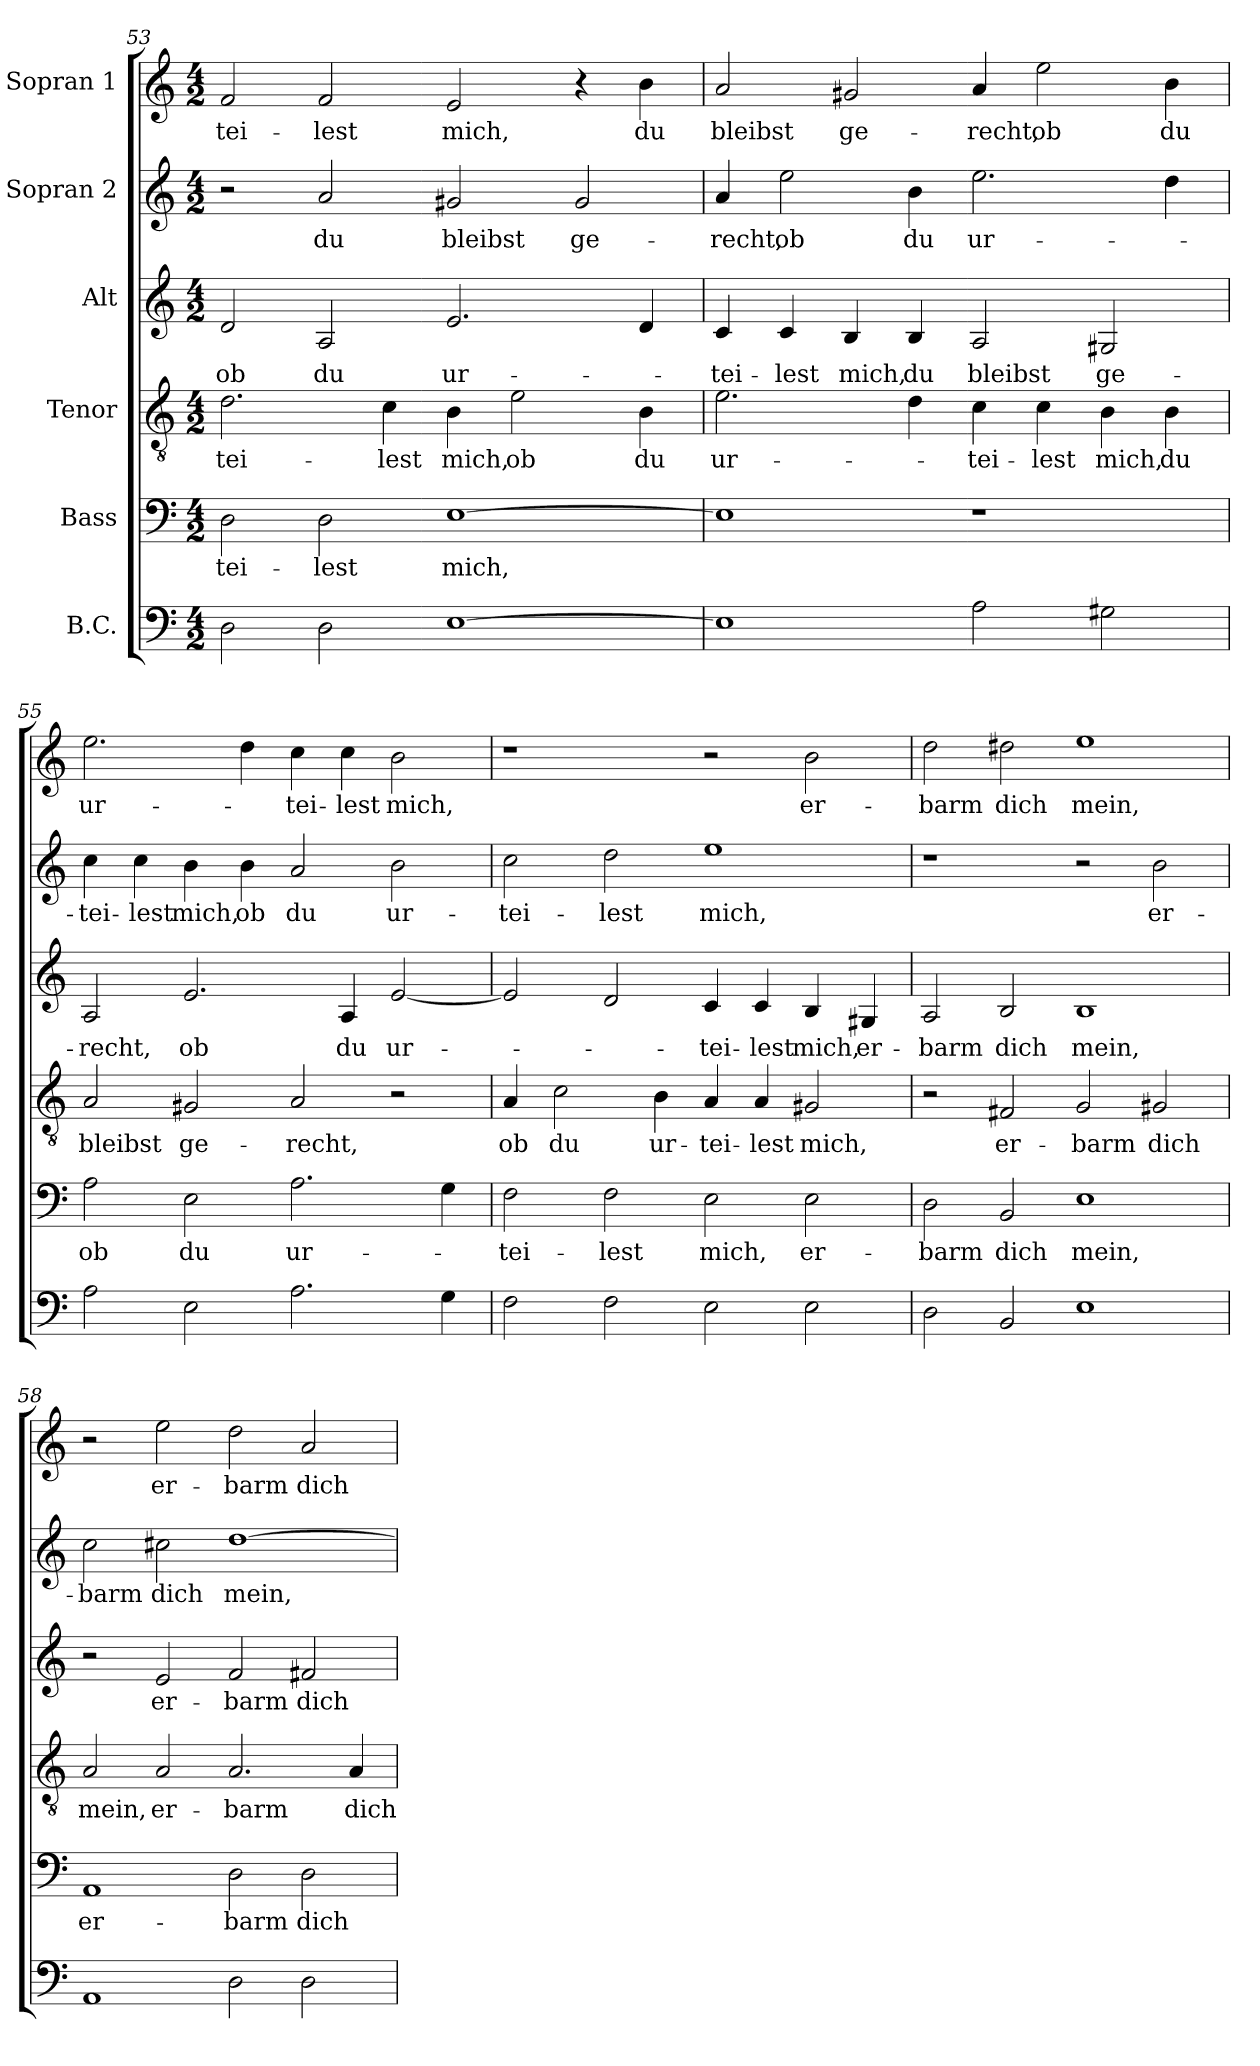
**kern	**kern	**text	**kern	**text	**kern	**text	**kern	**text	**kern	**text
*part6	*part5	*part5	*part4	*part4	*part3	*part3	*part2	*part2	*part1	*part1
*staff6	*staff5	*staff5	*staff4	*staff4	*staff3	*staff3	*staff2	*staff2	*staff1	*staff1
*I"B.C.	*I"Bass	*	*I"Tenor	*	*I"Alt	*	*I"Sopran 2	*	*I"Sopran 1	*
*clefF4	*clefF4	*	*clefGv2	*	*clefG2	*	*clefG2	*	*clefG2	*
*k[]	*k[]	*	*k[]	*	*k[]	*	*k[]	*	*k[]	*
*M4/2	*M4/2	*	*M4/2	*	*M4/2	*	*M4/2	*	*M4/2	*
=53	=53	=53	=53	=53	=53	=53	=53	=53	=53	=53
2D\	2D\	-tei-	2.d\	-tei-	2d/	ob	2r	.	2f/	-tei-
2D\	2D\	-lest	.	.	2A/	du	2a/	du	2f/	-lest
.	.	.	4c\	-lest	.	.	.	.	.	.
[1E	[1E	mich,	4B\	mich,	2.e/	ur-	2g#X/	bleibst	2e/	mich,
.	.	.	2e\	ob	.	.	.	.	.	.
.	.	.	.	.	.	.	2g#/	ge-	4r	.
.	.	.	4B\	du	4d/	.	.	.	4b\	du
=54	=54	=54	=54	=54	=54	=54	=54	=54	=54	=54
1E]	1E]	.	2.e\	ur-	4c/	-tei-	4a/	-recht,	2a/	bleibst
.	.	.	.	.	4c/	-lest	2ee\	ob	.	.
.	.	.	.	.	4B/	mich,	.	.	2g#X/	ge-
.	.	.	4d\	.	4B/	du	4b\	du	.	.
2A\	1r	.	4c\	-tei-	2A/	bleibst	2.ee\	ur-	4a/	-recht,
.	.	.	4c\	-lest	.	.	.	.	2ee\	ob
2G#X\	.	.	4B\	mich,	2G#X/	ge-	.	.	.	.
.	.	.	4B\	du	.	.	4dd\	.	4b\	du
!!LO:PB:g=z
=55	=55	=55	=55	=55	=55	=55	=55	=55	=55	=55
2A\	2A\	ob	2A/	bleibst	2A/	-recht,	4cc\	-tei-	2.ee\	ur-
.	.	.	.	.	.	.	4cc\	-lest	.	.
2E\	2E\	du	2G#X/	ge-	2.e/	ob	4b\	mich,	.	.
.	.	.	.	.	.	.	4b\	ob	4dd\	.
2.A\	2.A\	ur-	2A/	-recht,	.	.	2a/	du	4cc\	-tei-
.	.	.	.	.	4A/	du	.	.	4cc\	-lest
.	.	.	2r	.	[2e/	ur-	2b\	ur-	2b\	mich,
4G\	4G\	.	.	.	.	.	.	.	.	.
=56	=56	=56	=56	=56	=56	=56	=56	=56	=56	=56
2F\	2F\	-tei-	4A/	ob	2e/]	.	2cc\	-tei-	1r	.
.	.	.	2c\	du	.	.	.	.	.	.
2F\	2F\	-lest	.	.	2d/	.	2dd\	-lest	.	.
.	.	.	4B\	ur-	.	.	.	.	.	.
2E\	2E\	mich,	4A/	-tei-	4c/	-tei-	1ee	mich,	2r	.
.	.	.	4A/	-lest	4c/	-lest	.	.	.	.
2E\	2E\	er-	2G#X/	mich,	4B/	mich,	.	.	2b\	er-
.	.	.	.	.	4G#X/	er-	.	.	.	.
=57	=57	=57	=57	=57	=57	=57	=57	=57	=57	=57
2D\	2D\	-barm	2r	.	2A/	-barm	1r	.	2dd\	-barm
2BB/	2BB/	dich	2F#X/	er-	2B/	dich	.	.	2dd#X\	dich
1E	1E	mein,	2G/	-barm	1B	mein,	2r	.	1ee	mein,
.	.	.	2G#X/	dich	.	.	2b\	er-	.	.
!!LO:LB:g=z
=58	=58	=58	=58	=58	=58	=58	=58	=58	=58	=58
1AA	1AA	er-	2A/	mein,	2r	.	2cc\	-barm	2r	.
.	.	.	2A/	er-	2e/	er-	2cc#X\	dich	2ee\	er-
2D\	2D\	-barm	2.A/	-barm	2f/	-barm	[1dd	mein,	2dd\	-barm
2D\	2D\	dich	.	.	2f#X/	dich	.	.	2a/	dich
.	.	.	4A/	dich	.	.	.	.	.	.
=	=	=	=	=	=	=	=	=	=	=
*-	*-	*-	*-	*-	*-	*-	*-	*-	*-	*-
